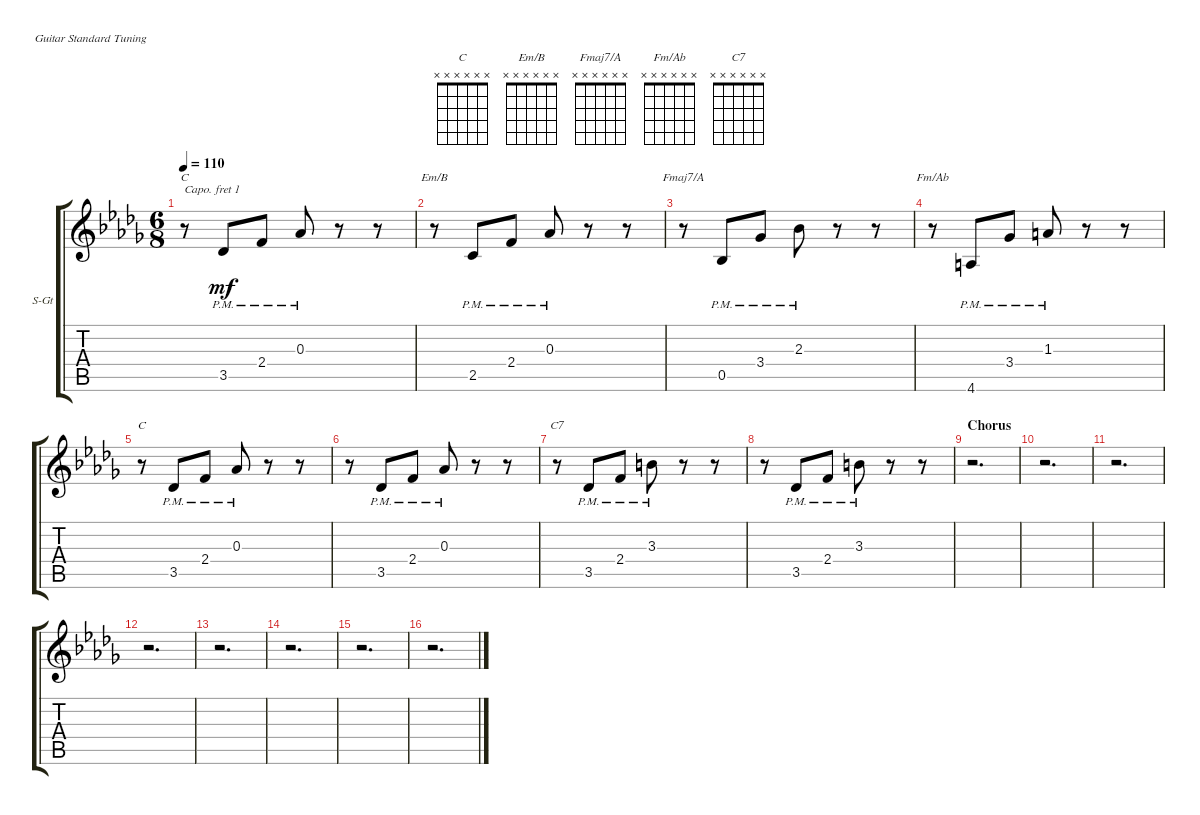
\defaultSystemsLayout 4
\bracketExtendMode groupsimilarinstruments
\firstSystemTrackNameOrientation horizontal
\otherSystemsTrackNameOrientation horizontal
\track ("Steel Guitar" "S-Gt") {instrument acousticguitarsteel}
\staff {score tabs}
\capo 1
\tuning (E4 B3 G3 D3 A2 E2)
\chord ("C" x x x x x x)
\chord ("Em/B" x x x x x x)
\chord ("Fmaj7/A" x x x x x x)
\chord ("Fm/Ab" x x x x x x)
\chord ("C7" x x x x x x)
\ts (6 8)
\tempo 110
\clef g2
\ks db
r.8{ch "C" dy mf} 3.5{pm}.8 2.4{pm}.8 0.3{pm}.8 r.8 r.8 |
r.8{ch "Em/B"} 2.5{pm}.8 2.4{pm}.8 0.3{pm}.8 r.8 r.8 |
r.8{ch "Fmaj7/A"} 0.5{pm}.8 3.4{pm}.8 2.3{pm}.8 r.8 r.8 |
r.8{ch "Fm/Ab"} 4.6{pm}.8 3.4{pm}.8 1.3{pm}.8 r.8 r.8 |
r.8{ch "C"} 3.5{pm}.8 2.4{pm}.8 0.3{pm}.8 r.8 r.8 |
r.8 3.5{pm}.8 2.4{pm}.8 0.3{pm}.8 r.8 r.8 |
r.8{ch "C7"} 3.5{pm}.8 2.4{pm}.8 3.3{pm}.8 r.8 r.8 |
r.8 3.5{pm}.8 2.4{pm}.8 3.3{pm}.8 r.8 r.8 |
\section ("" "Chorus")
r.2{d} |
r.2{d} |
r.2{d} |
r.2{d} |
r.2{d} |
r.2{d} |
r.2{d} |
r.2{d}
